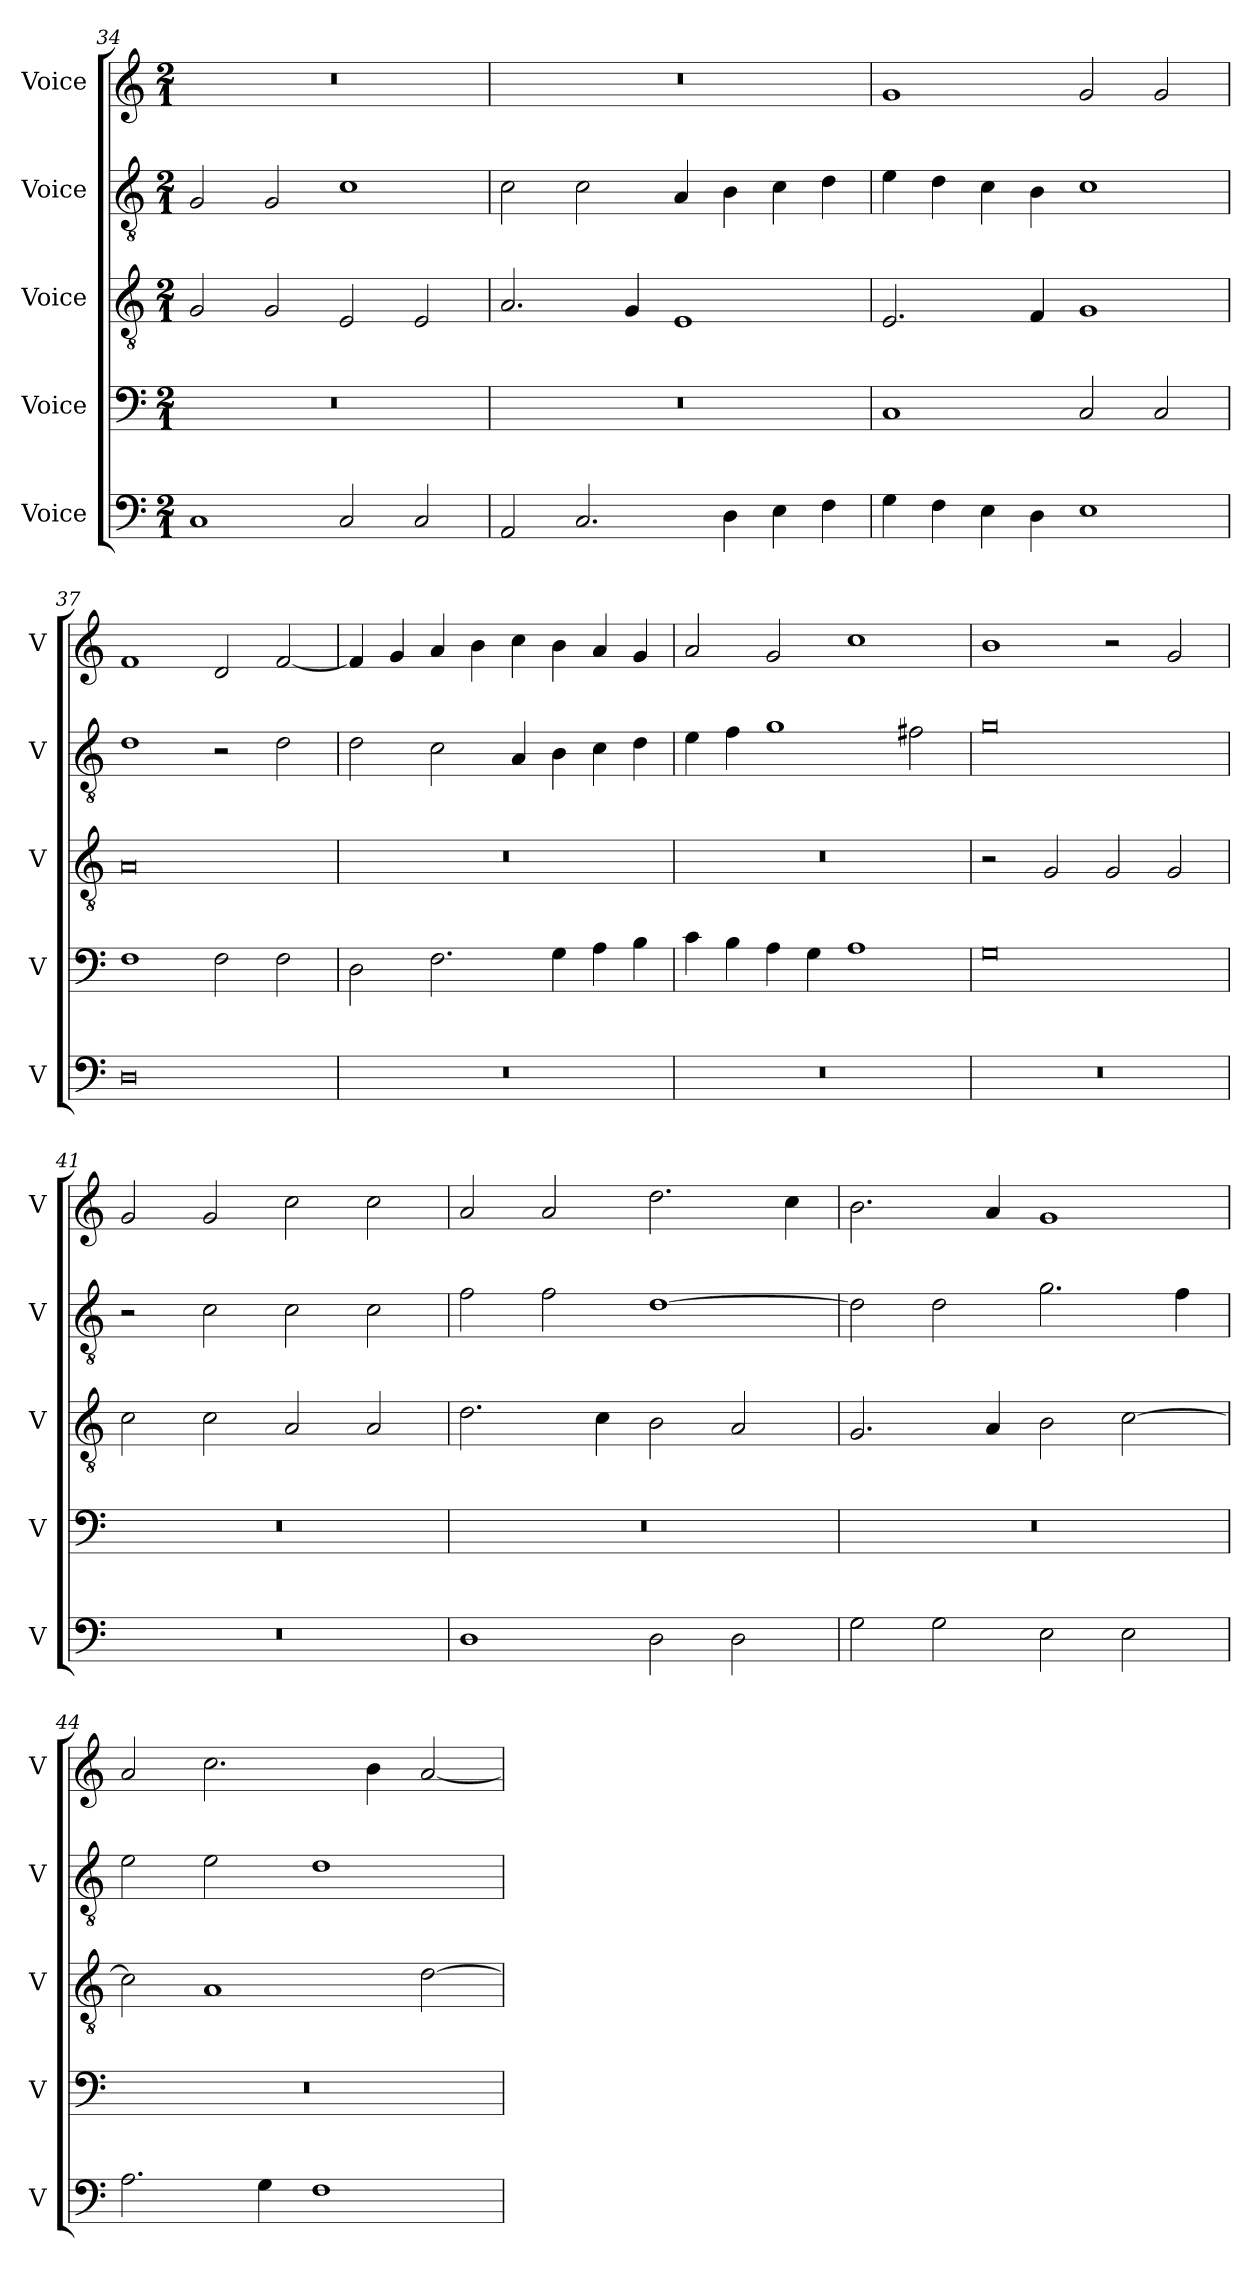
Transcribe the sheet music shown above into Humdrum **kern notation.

**kern	**kern	**kern	**kern	**kern
*part5	*part4	*part3	*part2	*part1
*staff5	*staff4	*staff3	*staff2	*staff1
*I"Voice	*I"Voice	*I"Voice	*I"Voice	*I"Voice
*I'V	*I'V	*I'V	*I'V	*I'V
*clefF4	*clefF4	*clefGv2	*clefGv2	*clefG2
*k[]	*k[]	*k[]	*k[]	*k[]
*M2/1	*M2/1	*M2/1	*M2/1	*M2/1
=34	=34	=34	=34	=34
1C	0r	2G/	2G/	0r
.	.	2G/	2G/	.
2C/	.	2E/	1c	.
2C/	.	2E/	.	.
!!LO:LB:g=z
=35	=35	=35	=35	=35
2AA/	0r	2.A/	2c\	0r
2.C/	.	.	2c\	.
.	.	4G/	.	.
.	.	1E	4A/	.
4D\	.	.	4B\	.
4E\	.	.	4c\	.
4F\	.	.	4d\	.
=36	=36	=36	=36	=36
4G\	1C	2.E/	4e\	1g
4F\	.	.	4d\	.
4E\	.	.	4c\	.
4D\	.	4F/	4B\	.
1E	2C/	1G	1c	2g/
.	2C/	.	.	2g/
=37	=37	=37	=37	=37
0D	1F	0A	1d	1f
.	2F\	.	2r	2d/
.	2F\	.	2d\	[2f/
!!LO:LB:g=z
=38	=38	=38	=38	=38
0r	2D\	0r	2d\	4f/]
.	.	.	.	4g/
.	2.F\	.	2c\	4a/
.	.	.	.	4b\
.	.	.	4A/	4cc\
.	4G\	.	4B\	4b\
.	4A\	.	4c\	4a/
.	4B\	.	4d\	4g/
=39	=39	=39	=39	=39
0r	4c\	0r	4e\	2a/
.	4B\	.	4f\	.
.	4A\	.	1g	2g/
.	4G\	.	.	.
.	1A	.	.	1cc
.	.	.	2f#X\	.
=40	=40	=40	=40	=40
0r	0G	2r	0g	1b
.	.	2G/	.	.
.	.	2G/	.	2r
.	.	2G/	.	2g/
!!LO:PB:g=z
=41	=41	=41	=41	=41
0r	0r	2c\	2r	2g/
.	.	2c\	2c\	2g/
.	.	2A/	2c\	2cc\
.	.	2A/	2c\	2cc\
=42	=42	=42	=42	=42
1D	0r	2.d\	2f\	2a/
.	.	.	2f\	2a/
.	.	4c\	.	.
2D\	.	2B\	[1d	2.dd\
2D\	.	2A/	.	.
.	.	.	.	4cc\
=43	=43	=43	=43	=43
2G\	0r	2.G/	2d\]	2.b\
2G\	.	.	2d\	.
.	.	4A/	.	4a/
2E\	.	2B\	2.g\	1g
2E\	.	[2c\	.	.
.	.	.	4f\	.
=44	=44	=44	=44	=44
2.A\	0r	2c\]	2e\	2a/
.	.	1A	2e\	2.cc\
4G\	.	.	.	.
1F	.	.	1d	.
.	.	.	.	4b\
.	.	[2d\	.	[2a/
=	=	=	=	=
*-	*-	*-	*-	*-
